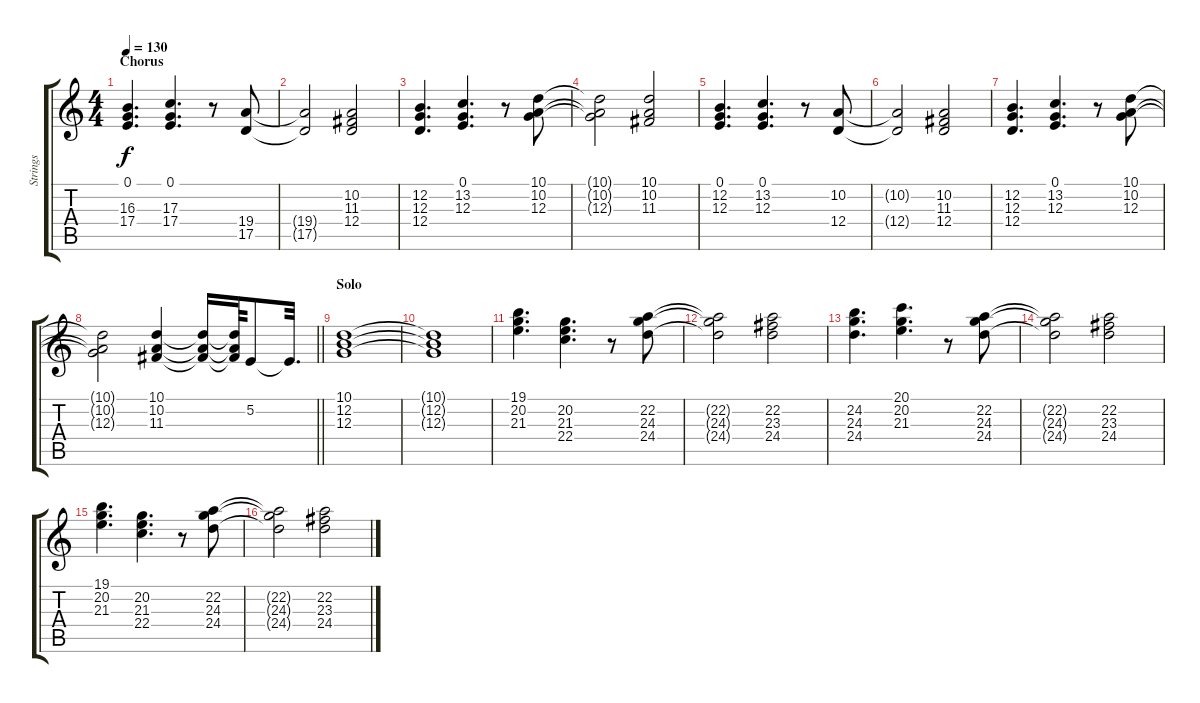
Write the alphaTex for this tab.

\track ("Strings" "Strings") {instrument synthstrings1}
\staff {score tabs}
\tuning (E4 B3 G3 D3 A2 E2) {hide}
\ts (4 4)
\section ("" "Chorus")
\tempo 130
\clef g2
\ks c
(0.1 16.3 17.4).4{d dy f} (0.1 17.3 17.4).4{d} r.8 (19.4 17.5).8 |
(19.4{t} 17.5{t}).2 (10.2 11.3 12.4).2 |
(12.2 12.3 12.4).4{d} (0.1 13.2 12.3).4{d} r.8 (10.1 10.2 12.3).8 |
(10.1{t} 10.2{t} 12.3{t}).2 (10.1 10.2 11.3).2 |
(0.1 12.2 12.3).4{d} (0.1 13.2 12.3).4{d} r.8 (10.2 12.4).8 |
(10.2{t} 12.4{t}).2 (10.2 11.3 12.4).2 |
(12.2 12.3 12.4).4{d} (0.1 13.2 12.3).4{d} r.8 (10.1 10.2 12.3).8 |
\barLineRight lightlight
(10.1{t} 10.2{t} 12.3{t}).2 (10.1 10.2 11.3).4 (10.1{t} 10.2{t} 11.3{t}).16 (10.1{t} 10.2{t} 11.3{t}).64 5.2.8 5.2{t}.32{d} |
\section ("" "Solo")
(10.1 12.2 12.3).1 |
(10.1{t} 12.2{t} 12.3{t}).1 |
(19.1 20.2 21.3).4{d} (20.2 21.3 22.4).4{d} r.8 (22.2 24.3 24.4).8 |
(22.2{t} 24.3{t} 24.4{t}).2 (22.2 23.3 24.4).2 |
(24.2 24.3 24.4).4{d} (20.1 20.2 21.3).4{d} r.8 (22.2 24.3 24.4).8 |
(22.2{t} 24.3{t} 24.4{t}).2 (22.2 23.3 24.4).2 |
(19.1 20.2 21.3).4{d} (20.2 21.3 22.4).4{d} r.8 (22.2 24.3 24.4).8 |
(22.2{t} 24.3{t} 24.4{t}).2 (22.2 23.3 24.4).2
